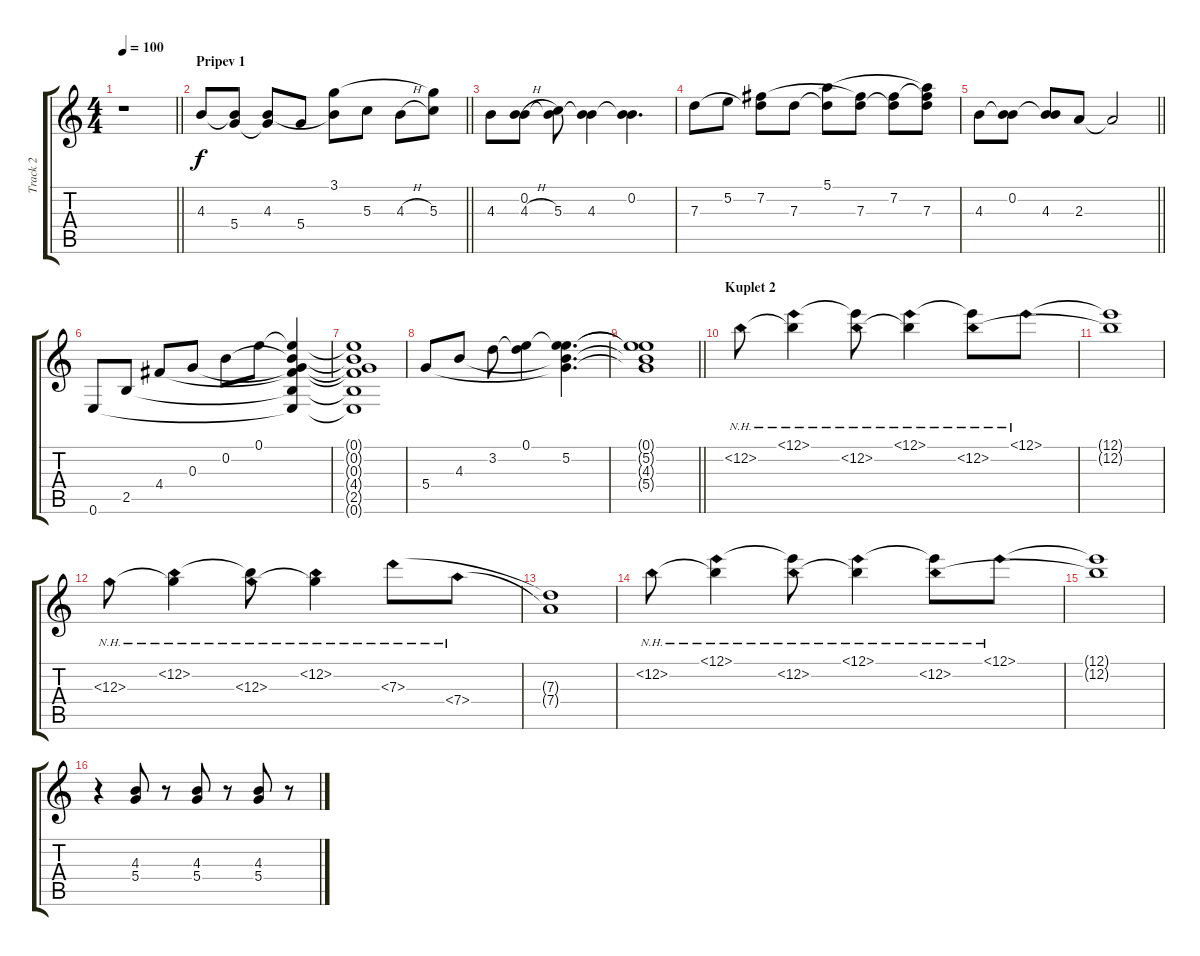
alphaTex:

\track ("Track 2" "Track 2") {instrument acousticguitarsteel}
\staff {score tabs}
\tuning (E4 B3 G3 D3 A2 E2) {hide}
\ts (4 4)
\tempo 100
\clef g2
\barLineRight lightlight
\ks c
r.1{dy f} |
\section ("" "Pripev 1")
\barLineRight lightlight
4.3.8 (4.3{t} 5.4).8 (4.3 5.4{t}).8 5.4.8 (3.1 4.3{t}).8 5.3.8 4.3{h}.8 (3.1{t} 5.3).8 |
4.3.8 (0.2 4.3{h}).8 (0.2{t} 5.3).8 (0.2{t} 4.3).4 (0.2 4.3{t}).4{d} |
7.3.8 5.2.8 (7.2 7.3{t}).8 7.3.8 (5.1 7.3{t}).8 (7.2{t} 7.3).8 (7.2 7.3{t}).8 (5.1{t} 7.2{t} 7.3).8 |
\barLineRight lightlight
4.3.8 (0.2 4.3{t}).8 (0.2{t} 4.3).8 2.3.8 2.3{t}.2 |
0.6.8 2.5.8 4.4.8 0.3.8 0.2.8 0.1.8 (0.1{t} 0.2{t} 0.3{t} 4.4{t} 2.5{t} 0.6{t}).4 |
(0.1{t} 0.2{t} 0.3{t} 4.4{t} 2.5{t} 0.6{t}).1 |
5.4.8 4.3.8 3.2.8 (0.1 3.2{t}).4 (0.1{t} 5.2 4.3{t} 5.4{t}).4{d} |
\barLineRight lightlight
(0.1{t} 5.2{t} 4.3{t} 5.4{t}).1 |
\section ("" "Kuplet 2")
12.2{nh}.8 (12.1{nh} 12.2{t}).4 (12.1{t} 12.2{nh}).8 (12.1{nh} 12.2{t}).4 (12.1{t} 12.2{nh}).8 12.1{nh}.8 |
(12.1{t} 12.2{t}).1 |
12.3{nh}.8 (12.2{nh} 12.3{t}).4 (12.2{t} 12.3{nh}).8 (12.2{nh} 12.3{t}).4 7.3{nh}.8 7.4{nh}.8 |
(7.3{t} 7.4{t}).1 |
12.2{nh}.8 (12.1{nh} 12.2{t}).4 (12.1{t} 12.2{nh}).8 (12.1{nh} 12.2{t}).4 (12.1{t} 12.2{nh}).8 12.1{nh}.8 |
(12.1{t} 12.2{t}).1 |
r.4 (4.3 5.4).8 r.8 (4.3 5.4).8 r.8 (4.3 5.4).8 r.8
